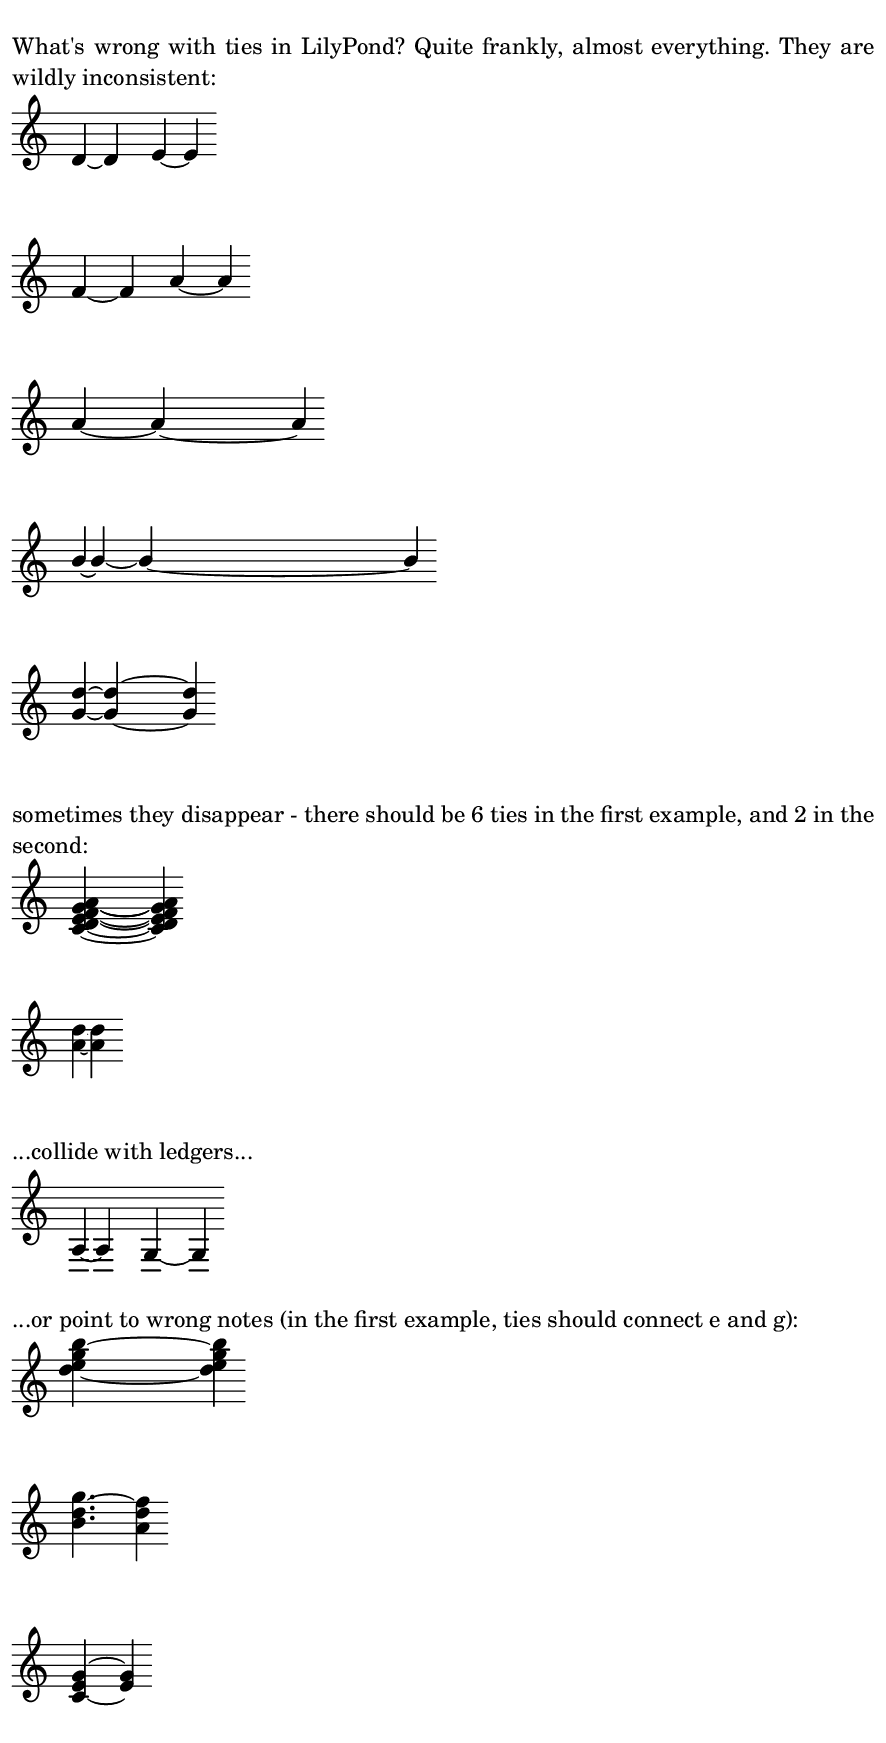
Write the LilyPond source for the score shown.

\include "3-tests/global-settings.ily"

\markup \justify {
  What's wrong with ties in LilyPond?
  Quite frankly, almost everything.
  They are wildly inconsistent:
}

{
  d'4~ s4 d' s2 e'4~ s4 e' s
}

{
  f'4~ s2 f'4 s2 a'4~ s2 a'4 s
}

{
  a'4~ s4*4 a'4~ s4*8 a'4 s
}

{
  \stemUp
  \tieDown
  b'4~ b'4~ s2 b'4~ s4*16 b'4 s
}

{
  \stemUp
  <g' d''>4~ s4 q4~ s2*2 q4 s
}


\markup \justify {
  sometimes they disappear - there should be 6 ties
  in the first example, and 2 in the second:
}

{
  \stemUp
  \tieDown
  <c' d' e' f' g' a' >4~ s1 q4 s
}

{
  <a' d''>4_~ q s
}


\markup \justify {
  ...collide with ledgers...
}

\new Staff \with {
  \override StaffSymbol #'ledger-extra = #4
} {
  \stemUp
  \tieDown
  a~ s8 a4 s2 g4~ s2 g4 s
}

\markup \justify {
  ...or point to wrong notes (in the first example,
  ties should connect e and g):
}

{
  <d'' e''~ g''~ b''>4 s4*8 q4 s
}

{
  <b' d''~ g''>4. s1 <a' d'' f''>4 s
}

{
  <c' e' ~ g' ~>4 s4*2 <e' g'>4 s
}
